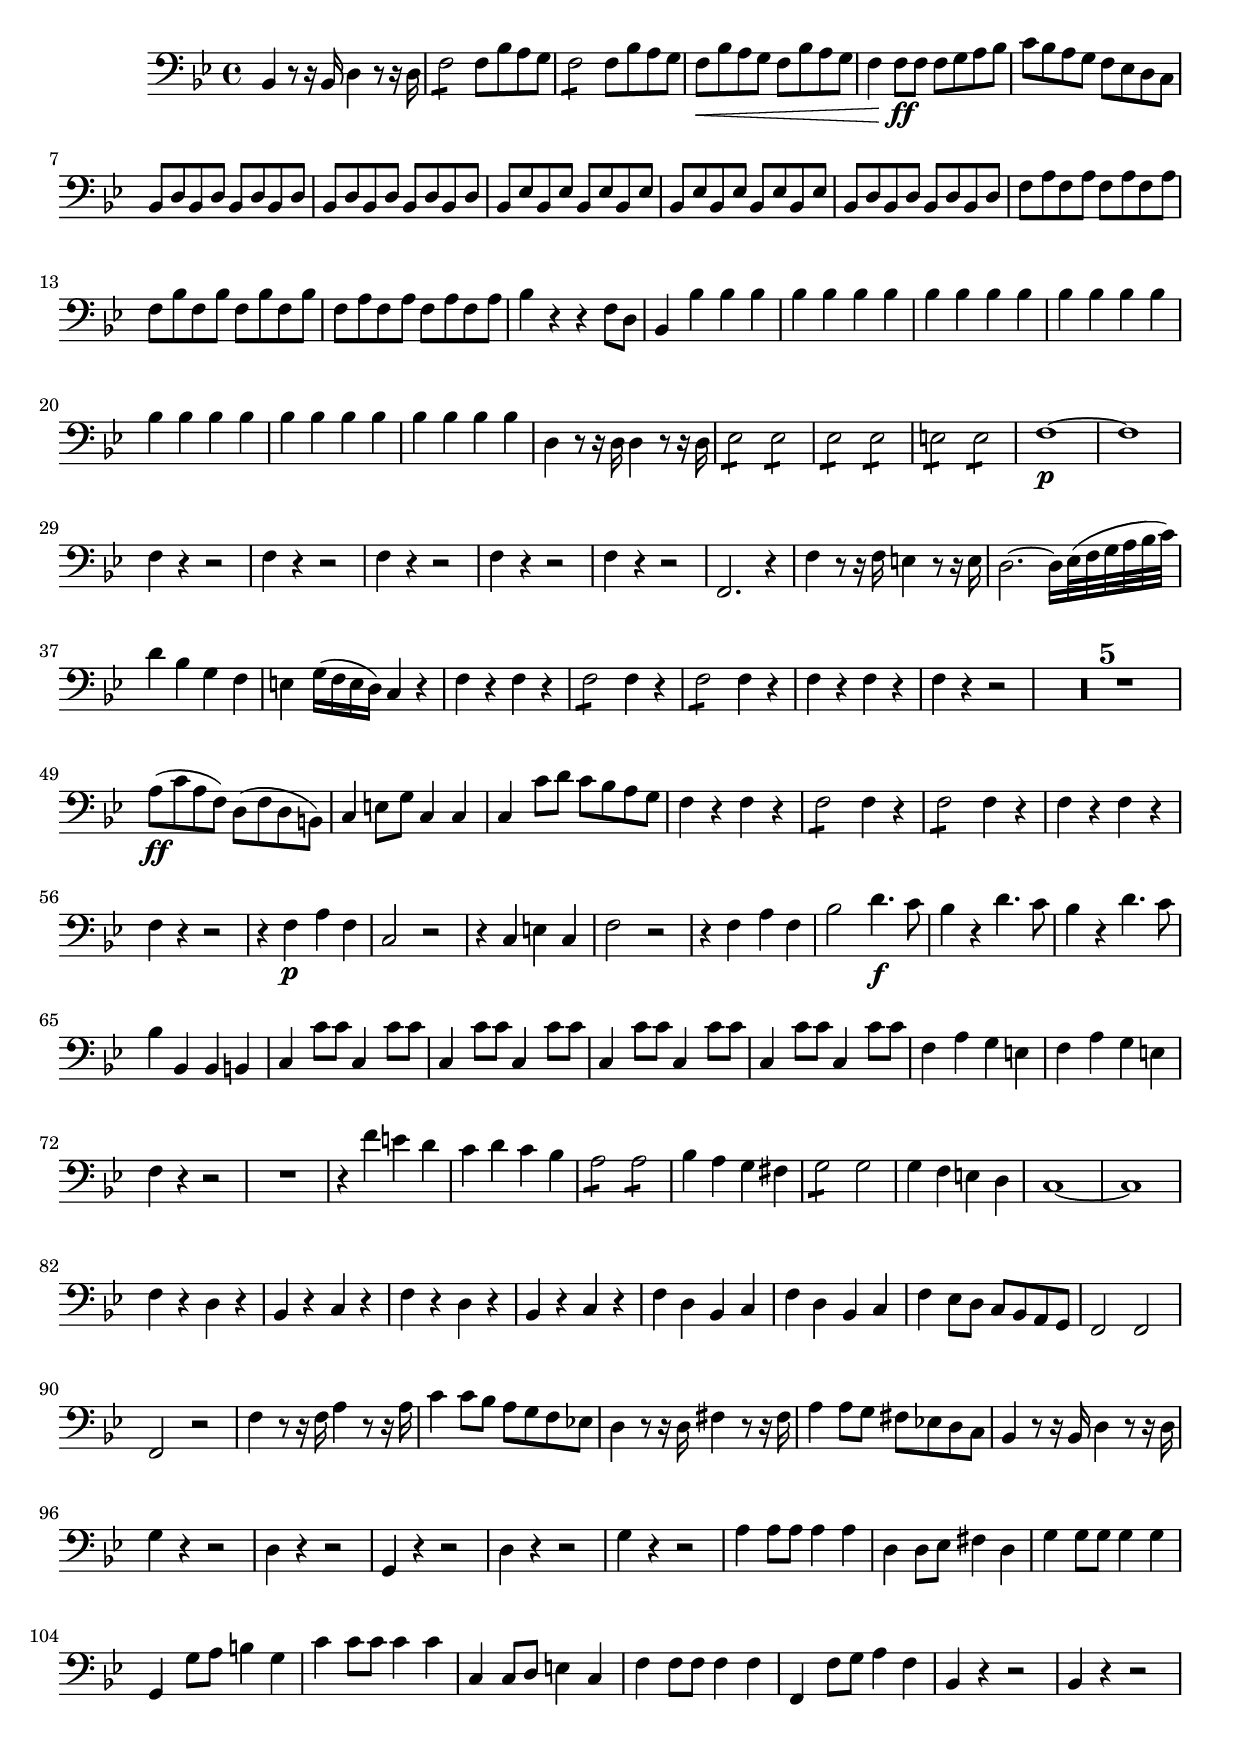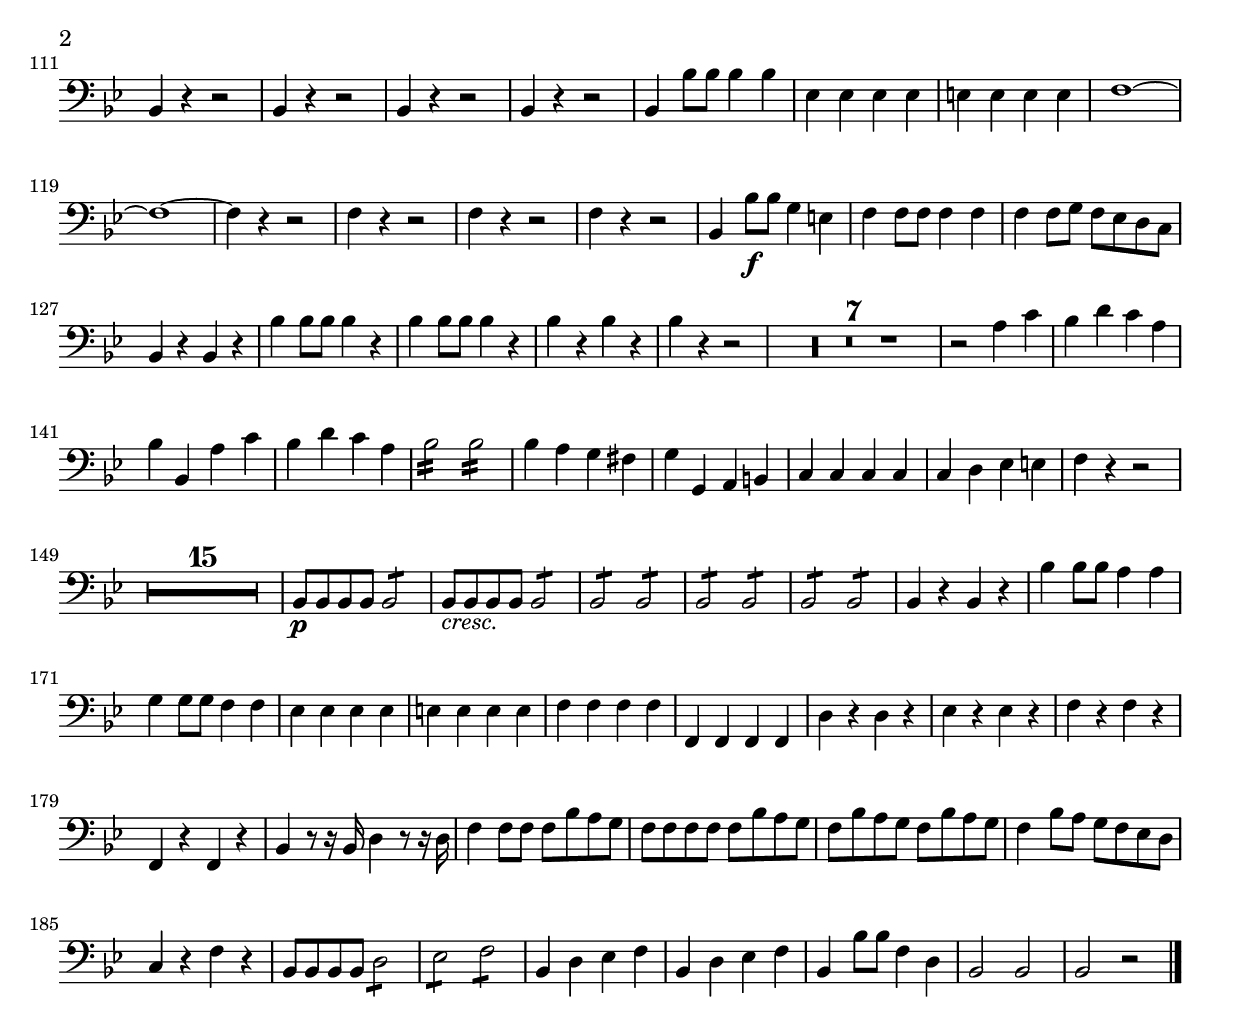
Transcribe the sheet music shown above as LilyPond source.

\version "2.16.0"      %Gossec - Symphonie si bémol
                        %Basse - 1er mvt
\relative c{
\clef bass
\key bes \major
\time 4/4




bes4 r8 r16 bes d4 r8 r16 d
f2:8 f8 bes a g
f2:8 f8 bes a g
f\< bes a g f bes a g 
f4 f8\ff f f g a bes
c bes a g f ees d c
\repeat unfold 8 {bes d}
%
\repeat unfold 8 {bes ees}
%
\repeat unfold 4 {bes d}
\repeat unfold 4 {f a}
\repeat unfold 4 {f bes}
\repeat unfold 4 {f a}
bes4 r r f8 d
bes4 bes' bes bes
\repeat unfold 6 {bes bes bes bes}
%
%
%
%
%
d,4 r8 r16 d d4 r8 r16 d
ees2:8 ees:
ees: ees:
e: e:
f1\p ~
f
\repeat unfold 5 {f4 r r2}
%
%
%
%
f,2. r4
f' r8 r16 f e4 r8 r16 e
d2. ~ d16[ ees32( f g a bes c)]
d4 bes g f
e g16( f e d) c4 r 
f r f r
f2:8 f4 r
f2:8 f4 r
f r f r
f r r2
\set Score.skipBars = ##t R1 * 5
%
%
%
%
a8\ff( c a f) d( f d b)
c4 e8 g c,4 c
c c'8 d c bes a g
f4 r f r
f2:8 f4 r
f2:8 f4 r
f r f r
f r r2
r4 f\p a f
c2 r
r4 c e c
f2 r
r4 f a f
bes2 d4.\f c8
bes4 r d4. c8
bes4 r d4. c8
bes4 bes, bes b
c c'8 c \repeat unfold 7 {c,4 c'8c}
%
%
%
f,4 a g e
f a g e
f r r2
R1
r4 f' e d
c d c bes
a2:8 a:
bes4 a g fis
g2:8 g
g4 f e d
c1 ~
c
f4 r d r
bes r c r
f r d r 
bes r c r
f d bes c
f d bes c
f ees8 d c bes a g
f2 f
f r
f'4 r8 r16 f a4 r8 r16 a
c4 c8 bes a g f ees!
d4 r8 r16 d fis4 r8 r16 fis
a4 a8 g fis ees! d c
bes4 r8 r16 bes d4 r8 r16 d
g4 r r2
d4 r r2
g,4 r r2
d'4 r r2
g4 r r2
a4 a8 a a4 a
d,4 d8 ees fis4 d
g4 g8 g g4 g
g, g'8 a b4 g
c c8 c c4 c
c, c8 d e4 c   % SIEBER: ees
f f8 f f4 f
f, f'8 g a4 f
bes, r r2
\repeat unfold 5 {bes4 r r2}
%
%
%
%
bes4 bes'8 bes bes4 bes
ees, ees ees ees
e e e e
f1 ~
f ~
\repeat unfold  4 {f4 r r2}
%
%
%
bes,4 bes'8\f bes g4 e
f f8 f f4 f
f f8 g f ees d c
bes4 r bes r
bes' bes8 bes bes4 r
bes bes8 bes bes4 r
bes r bes r 
bes r r2
\set Score.skipBars = ##t R1 * 7
%
%
%
%
%
%
r2 a4 c
bes d c a
bes bes, a' c
bes d c a
bes2:16 bes:
bes4 a g fis
g g, a b
c c c c
c d ees e
f r r2
\set Score.skipBars = ##t R1 * 15
%
%
%
%
%
%
%
%
%
%
%
%
%
%
bes,8\p bes bes bes bes2:8
bes8_\markup{\italic "cresc."} bes bes bes bes2:8
bes: bes: 
bes: bes:
bes: bes:
bes4 r bes r
bes' bes8 bes a4 a
g g8 g f4 f
ees ees ees ees
e e e e
f f f f
f, f f f
d' r d r
ees r ees r
f r f r
f, r f r
bes r8 r16 bes  d4 r8 r16 d
f4 f8 f f bes a g
f f f f f bes a g 
f bes a g f bes a g
f4 bes8 a g f ees d
c4 r f r
bes,8 bes bes bes d2:8
ees: f:
bes,4 d ees f
bes, d ees f
bes, bes'8 bes f4 d
bes2 bes
bes r \bar "|." 
}
